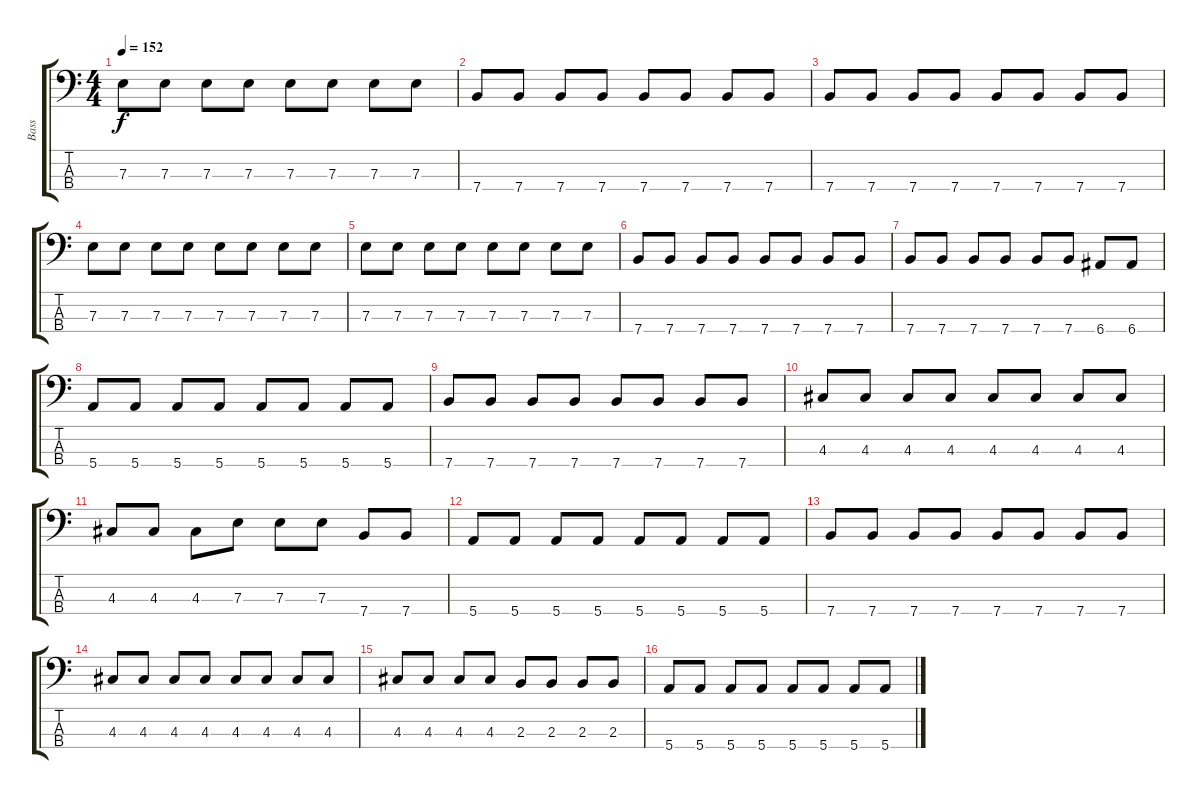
\track ("Bass" "Bass") {instrument electricbassfinger}
\staff {score tabs}
\tuning (G2 D2 A1 E1) {hide}
\ts (4 4)
\tempo 152
\clef f4
\ks c
7.3.8{dy f} 7.3.8 7.3.8 7.3.8 7.3.8 7.3.8 7.3.8 7.3.8 |
7.4.8 7.4.8 7.4.8 7.4.8 7.4.8 7.4.8 7.4.8 7.4.8 |
7.4.8 7.4.8 7.4.8 7.4.8 7.4.8 7.4.8 7.4.8 7.4.8 |
7.3.8 7.3.8 7.3.8 7.3.8 7.3.8 7.3.8 7.3.8 7.3.8 |
7.3.8 7.3.8 7.3.8 7.3.8 7.3.8 7.3.8 7.3.8 7.3.8 |
7.4.8 7.4.8 7.4.8 7.4.8 7.4.8 7.4.8 7.4.8 7.4.8 |
7.4.8 7.4.8 7.4.8 7.4.8 7.4.8 7.4.8 6.4.8 6.4.8 |
5.4.8 5.4.8 5.4.8 5.4.8 5.4.8 5.4.8 5.4.8 5.4.8 |
7.4.8 7.4.8 7.4.8 7.4.8 7.4.8 7.4.8 7.4.8 7.4.8 |
4.3.8 4.3.8 4.3.8 4.3.8 4.3.8 4.3.8 4.3.8 4.3.8 |
4.3.8 4.3.8 4.3.8 7.3.8 7.3.8 7.3.8 7.4.8 7.4.8 |
5.4.8 5.4.8 5.4.8 5.4.8 5.4.8 5.4.8 5.4.8 5.4.8 |
7.4.8 7.4.8 7.4.8 7.4.8 7.4.8 7.4.8 7.4.8 7.4.8 |
4.3.8 4.3.8 4.3.8 4.3.8 4.3.8 4.3.8 4.3.8 4.3.8 |
4.3.8 4.3.8 4.3.8 4.3.8 2.3.8 2.3.8 2.3.8 2.3.8 |
5.4.8 5.4.8 5.4.8 5.4.8 5.4.8 5.4.8 5.4.8 5.4.8
